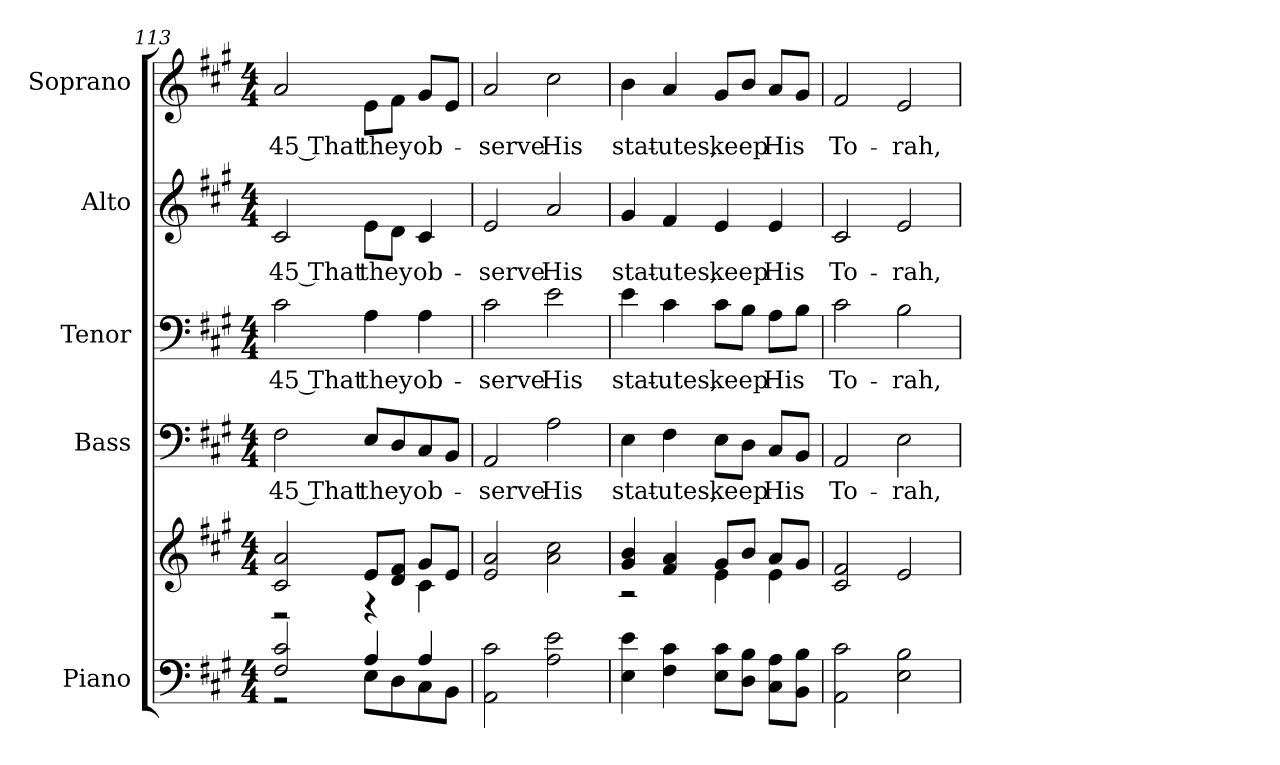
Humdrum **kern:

**kern	**kern	**kern	**text	**kern	**text	**kern	**text	**kern	**text
*part5	*part5	*part4	*part4	*part3	*part3	*part2	*part2	*part1	*part1
*staff6	*staff5	*staff4	*staff4	*staff3	*staff3	*staff2	*staff2	*staff1	*staff1
*I"Piano	*	*I"Bass	*	*I"Tenor	*	*I"Alto	*	*I"Soprano	*
*I'Pno.	*	*I'B.	*	*I'T.	*	*I'A.	*	*I'S.	*
!!LO:PB:g=z
*clefF4	*clefG2	*clefF4	*	*clefF4	*	*clefG2	*	*clefG2	*
*k[f#c#g#]	*k[f#c#g#]	*k[f#c#g#]	*	*k[f#c#g#]	*	*k[f#c#g#]	*	*k[f#c#g#]	*
*A:	*A:	*A:	*	*A:	*	*A:	*	*A:	*
*M4/4	*M4/4	*M4/4	*	*M4/4	*	*M4/4	*	*M4/4	*
=113	=113	=113	=113	=113	=113	=113	=113	=113	=113
*^	*^	*	*	*	*	*	*	*	*
!	!	!	!	!	!LO:LY:b:color=#000000	!	!	!	!	!	!
!	!	!	!	!	!	!	!LO:LY:b:color=#000000	!	!	!	!
!	!	!	!	!	!	!	!	!	!LO:LY:b:color=#000000	!	!
!	!	!	!	!	!	!	!	!	!	!	!LO:LY:b:color=#000000
2F#i/ 2c#i	2r	2c#i/ 2ai	2r	2F#i\	45 That	2c#i\	45 That	2c#i/	45 That	2ai/	45 That
!	!	!	!	!	!LO:LY:b:color=#000000	!	!	!	!	!	!
!	!	!	!	!	!	!	!LO:LY:b:color=#000000	!	!	!	!
!	!	!	!	!	!	!	!	!	!LO:LY:b:color=#000000	!	!
!	!	!	!	!	!	!	!	!	!	!	!LO:LY:b:color=#000000
4Ai/	8Ei\L	8ei/L	4r	8Ei/L	they	4Ai\	they	8ei\L	they	8ei\L	they
.	8Di\	8di/ 8f#iJ	.	8Di/	.	.	.	8di\J	.	8f#i\J	.
!	!	!	!	!	!LO:LY:b:color=#000000	!	!	!	!	!	!
!	!	!	!	!	!	!	!LO:LY:b:color=#000000	!	!	!	!
!	!	!	!	!	!	!	!	!	!LO:LY:b:color=#000000	!	!
!	!	!	!	!	!	!	!	!	!	!	!LO:LY:b:color=#000000
4Ai/	8C#i\	8g#i/L	4c#i\	8C#i/	ob-	4Ai\	ob-	4c#i/	ob-	8g#i/L	ob-
.	8BBi\J	8ei/J	.	8BBi/J	.	.	.	.	.	8ei/J	.
*v	*v	*	*	*	*	*	*	*	*	*	*
*	*v	*v	*	*	*	*	*	*	*	*
=114	=114	=114	=114	=114	=114	=114	=114	=114	=114
*^	*	*	*	*	*	*	*	*	*
!	!	!	!	!LO:LY:b:color=#000000	!	!	!	!	!	!
*v	*v	*	*	*	*	*	*	*	*	*
*^	*	*	*	*	*	*	*	*	*
!	!	!	!	!	!	!LO:LY:b:color=#000000	!	!	!	!
*v	*v	*	*	*	*	*	*	*	*	*
*^	*	*	*	*	*	*	*	*	*
!	!	!	!	!	!	!	!	!LO:LY:b:color=#000000	!	!
*v	*v	*	*	*	*	*	*	*	*	*
*^	*	*	*	*	*	*	*	*	*
!	!	!	!	!	!	!	!	!	!	!LO:LY:b:color=#000000
*v	*v	*	*	*	*	*	*	*	*	*
2AAi\ 2c#i	2ei/ 2ai	2AAi/	-serve	2c#i\	-serve	2ei/	-serve	2ai/	-serve
!	!	!	!LO:LY:b:color=#000000	!	!	!	!	!	!
!	!	!	!	!	!LO:LY:b:color=#000000	!	!	!	!
!	!	!	!	!	!	!	!LO:LY:b:color=#000000	!	!
!	!	!	!	!	!	!	!	!	!LO:LY:b:color=#000000
2Ai\ 2ei	2ai\ 2cc#i	2Ai\	His	2ei\	His	2ai/	His	2cc#i\	His
=115	=115	=115	=115	=115	=115	=115	=115	=115	=115
*	*^	*	*	*	*	*	*	*	*
!	!	!	!	!LO:LY:b:color=#000000	!	!	!	!	!	!
!	!	!	!	!	!	!LO:LY:b:color=#000000	!	!	!	!
!	!	!	!	!	!	!	!	!LO:LY:b:color=#000000	!	!
!	!	!	!	!	!	!	!	!	!	!LO:LY:b:color=#000000
4Ei\ 4ei	4g#i/ 4bi	2r	4Ei\	stat-	4ei\	stat-	4g#i/	stat-	4bi\	stat-
!	!	!	!	!LO:LY:b:color=#000000	!	!	!	!	!	!
!	!	!	!	!	!	!LO:LY:b:color=#000000	!	!	!	!
!	!	!	!	!	!	!	!	!LO:LY:b:color=#000000	!	!
!	!	!	!	!	!	!	!	!	!	!LO:LY:b:color=#000000
4F#i\ 4c#i	4f#i/ 4ai	.	4F#i\	-utes,	4c#i\	-utes,	4f#i/	-utes,	4ai/	-utes,
!	!	!	!	!LO:LY:b:color=#000000	!	!	!	!	!	!
!	!	!	!	!	!	!LO:LY:b:color=#000000	!	!	!	!
!	!	!	!	!	!	!	!	!LO:LY:b:color=#000000	!	!
!	!	!	!	!	!	!	!	!	!	!LO:LY:b:color=#000000
8Ei\ 8c#iL	8g#i/L	4ei\	8Ei\L	keep	8c#i\L	keep	4ei/	keep	8g#i/L	keep
8Di\ 8BiJ	8bi/J	.	8Di\J	.	8Bi\J	.	.	.	8bi/J	.
!	!	!	!	!LO:LY:b:color=#000000	!	!	!	!	!	!
!	!	!	!	!	!	!LO:LY:b:color=#000000	!	!	!	!
!	!	!	!	!	!	!	!	!LO:LY:b:color=#000000	!	!
!	!	!	!	!	!	!	!	!	!	!LO:LY:b:color=#000000
8C#i\ 8AiL	8ai/L	4ei\	8C#i/L	His	8Ai\L	His	4ei/	His	8ai/L	His
8BBi\ 8BiJ	8g#i/J	.	8BBi/J	.	8Bi\J	.	.	.	8g#i/J	.
*	*v	*v	*	*	*	*	*	*	*	*
=116	=116	=116	=116	=116	=116	=116	=116	=116	=116
!	!	!	!LO:LY:b:color=#000000	!	!	!	!	!	!
!	!	!	!	!	!LO:LY:b:color=#000000	!	!	!	!
!	!	!	!	!	!	!	!LO:LY:b:color=#000000	!	!
!	!	!	!	!	!	!	!	!	!LO:LY:b:color=#000000
2AAi\ 2c#i	2c#i/ 2f#i	2AAi/	To-	2c#i\	To-	2c#i/	To-	2f#i/	To-
!	!	!	!LO:LY:b:color=#000000	!	!	!	!	!	!
!	!	!	!	!	!LO:LY:b:color=#000000	!	!	!	!
!	!	!	!	!	!	!	!LO:LY:b:color=#000000	!	!
!	!	!	!	!	!	!	!	!	!LO:LY:b:color=#000000
2Ei\ 2Bi	2ei/	2Ei\	-rah,	2Bi\	-rah,	2ei/	-rah,	2ei/	-rah,
=	=	=	=	=	=	=	=	=	=
*-	*-	*-	*-	*-	*-	*-	*-	*-	*-
